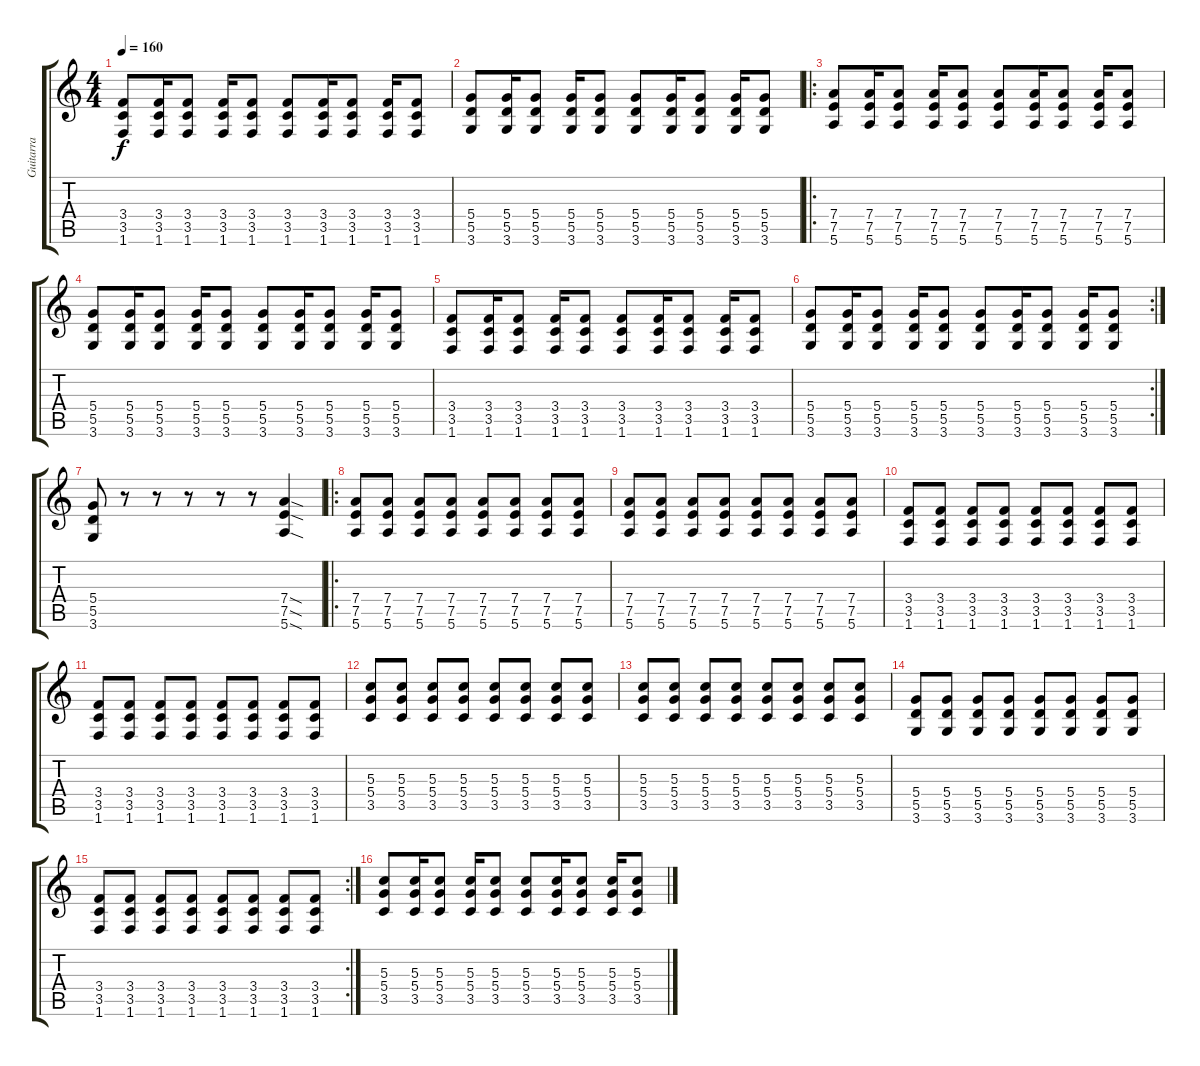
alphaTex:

\track ("Guitarra" "Guitarra") {instrument electricguitarclean}
\staff {score tabs}
\tuning (E4 B3 G3 D3 A2 E2) {hide}
\ts (4 4)
\tempo 160
\clef g2
\ks c
(3.4 3.5 1.6).8{dy f} (3.4 3.5 1.6).16 (3.4 3.5 1.6).8 (3.4 3.5 1.6).16 (3.4 3.5 1.6).8 (3.4 3.5 1.6).8 (3.4 3.5 1.6).16 (3.4 3.5 1.6).8 (3.4 3.5 1.6).16 (3.4 3.5 1.6).8 |
(5.4 5.5 3.6).8 (5.4 5.5 3.6).16 (5.4 5.5 3.6).8 (5.4 5.5 3.6).16 (5.4 5.5 3.6).8 (5.4 5.5 3.6).8 (5.4 5.5 3.6).16 (5.4 5.5 3.6).8 (5.4 5.5 3.6).16 (5.4 5.5 3.6).8 |
\ro
(7.4 7.5 5.6).8{instrument overdrivenguitar} (7.4 7.5 5.6).16 (7.4 7.5 5.6).8 (7.4 7.5 5.6).16 (7.4 7.5 5.6).8 (7.4 7.5 5.6).8 (7.4 7.5 5.6).16 (7.4 7.5 5.6).8 (7.4 7.5 5.6).16 (7.4 7.5 5.6).8 |
(5.4 5.5 3.6).8 (5.4 5.5 3.6).16 (5.4 5.5 3.6).8 (5.4 5.5 3.6).16 (5.4 5.5 3.6).8 (5.4 5.5 3.6).8 (5.4 5.5 3.6).16 (5.4 5.5 3.6).8 (5.4 5.5 3.6).16 (5.4 5.5 3.6).8 |
(3.4 3.5 1.6).8 (3.4 3.5 1.6).16 (3.4 3.5 1.6).8 (3.4 3.5 1.6).16 (3.4 3.5 1.6).8 (3.4 3.5 1.6).8 (3.4 3.5 1.6).16 (3.4 3.5 1.6).8 (3.4 3.5 1.6).16 (3.4 3.5 1.6).8 |
\rc 2
(5.4 5.5 3.6).8 (5.4 5.5 3.6).16 (5.4 5.5 3.6).8 (5.4 5.5 3.6).16 (5.4 5.5 3.6).8 (5.4 5.5 3.6).8 (5.4 5.5 3.6).16 (5.4 5.5 3.6).8 (5.4 5.5 3.6).16 (5.4 5.5 3.6).8 |
(5.4 5.5 3.6).8 r.8 r.8 r.8 r.8 r.8 (7.4{sod} 7.5{sod} 5.6{sod}).4 |
\ro
(7.4 7.5 5.6).8 (7.4 7.5 5.6).8 (7.4 7.5 5.6).8 (7.4 7.5 5.6).8 (7.4 7.5 5.6).8 (7.4 7.5 5.6).8 (7.4 7.5 5.6).8 (7.4 7.5 5.6).8 |
(7.4 7.5 5.6).8 (7.4 7.5 5.6).8 (7.4 7.5 5.6).8 (7.4 7.5 5.6).8 (7.4 7.5 5.6).8 (7.4 7.5 5.6).8 (7.4 7.5 5.6).8 (7.4 7.5 5.6).8 |
(3.4 3.5 1.6).8 (3.4 3.5 1.6).8 (3.4 3.5 1.6).8 (3.4 3.5 1.6).8 (3.4 3.5 1.6).8 (3.4 3.5 1.6).8 (3.4 3.5 1.6).8 (3.4 3.5 1.6).8 |
(3.4 3.5 1.6).8 (3.4 3.5 1.6).8 (3.4 3.5 1.6).8 (3.4 3.5 1.6).8 (3.4 3.5 1.6).8 (3.4 3.5 1.6).8 (3.4 3.5 1.6).8 (3.4 3.5 1.6).8 |
(5.3 5.4 3.5).8 (5.3 5.4 3.5).8 (5.3 5.4 3.5).8 (5.3 5.4 3.5).8 (5.3 5.4 3.5).8 (5.3 5.4 3.5).8 (5.3 5.4 3.5).8 (5.3 5.4 3.5).8 |
(5.3 5.4 3.5).8 (5.3 5.4 3.5).8 (5.3 5.4 3.5).8 (5.3 5.4 3.5).8 (5.3 5.4 3.5).8 (5.3 5.4 3.5).8 (5.3 5.4 3.5).8 (5.3 5.4 3.5).8 |
(5.4 5.5 3.6).8 (5.4 5.5 3.6).8 (5.4 5.5 3.6).8 (5.4 5.5 3.6).8 (5.4 5.5 3.6).8 (5.4 5.5 3.6).8 (5.4 5.5 3.6).8 (5.4 5.5 3.6).8 |
\rc 2
(3.4 3.5 1.6).8 (3.4 3.5 1.6).8 (3.4 3.5 1.6).8 (3.4 3.5 1.6).8 (3.4 3.5 1.6).8 (3.4 3.5 1.6).8 (3.4 3.5 1.6).8 (3.4 3.5 1.6).8 |
(5.3 5.4 3.5).8{instrument electricguitarclean} (5.3 5.4 3.5).16 (5.3 5.4 3.5).8 (5.3 5.4 3.5).16 (5.3 5.4 3.5).8 (5.3 5.4 3.5).8 (5.3 5.4 3.5).16 (5.3 5.4 3.5).8 (5.3 5.4 3.5).16 (5.3 5.4 3.5).8
